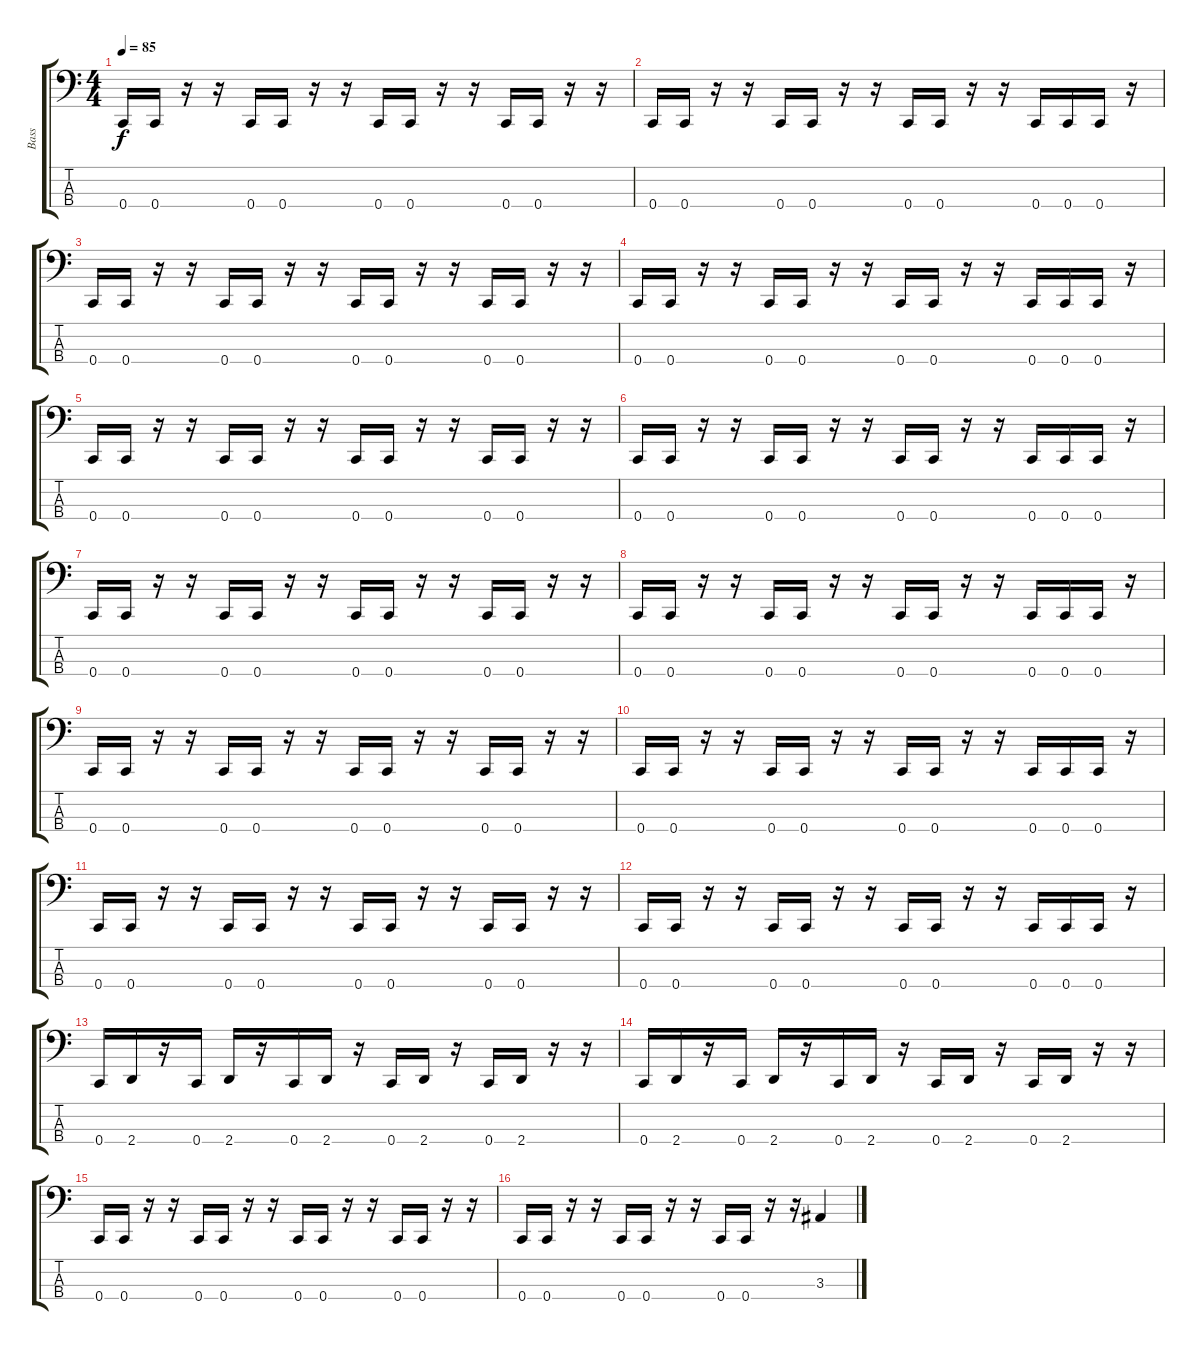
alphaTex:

\track ("Bass" "Bass") {instrument fretlessbass}
\staff {score tabs}
\tuning (G2 C2 G1 C1) {hide}
\ts (4 4)
\tempo 85
\clef f4
\ks c
0.4.16{dy f} 0.4.16 r.16 r.16 0.4.16 0.4.16 r.16 r.16 0.4.16 0.4.16 r.16 r.16 0.4.16 0.4.16 r.16 r.16 |
0.4.16 0.4.16 r.16 r.16 0.4.16 0.4.16 r.16 r.16 0.4.16 0.4.16 r.16 r.16 0.4.16 0.4.16 0.4.16 r.16 |
0.4.16 0.4.16 r.16 r.16 0.4.16 0.4.16 r.16 r.16 0.4.16 0.4.16 r.16 r.16 0.4.16 0.4.16 r.16 r.16 |
0.4.16 0.4.16 r.16 r.16 0.4.16 0.4.16 r.16 r.16 0.4.16 0.4.16 r.16 r.16 0.4.16 0.4.16 0.4.16 r.16 |
0.4.16 0.4.16 r.16 r.16 0.4.16 0.4.16 r.16 r.16 0.4.16 0.4.16 r.16 r.16 0.4.16 0.4.16 r.16 r.16 |
0.4.16 0.4.16 r.16 r.16 0.4.16 0.4.16 r.16 r.16 0.4.16 0.4.16 r.16 r.16 0.4.16 0.4.16 0.4.16 r.16 |
0.4.16 0.4.16 r.16 r.16 0.4.16 0.4.16 r.16 r.16 0.4.16 0.4.16 r.16 r.16 0.4.16 0.4.16 r.16 r.16 |
0.4.16 0.4.16 r.16 r.16 0.4.16 0.4.16 r.16 r.16 0.4.16 0.4.16 r.16 r.16 0.4.16 0.4.16 0.4.16 r.16 |
0.4.16 0.4.16 r.16 r.16 0.4.16 0.4.16 r.16 r.16 0.4.16 0.4.16 r.16 r.16 0.4.16 0.4.16 r.16 r.16 |
0.4.16 0.4.16 r.16 r.16 0.4.16 0.4.16 r.16 r.16 0.4.16 0.4.16 r.16 r.16 0.4.16 0.4.16 0.4.16 r.16 |
0.4.16 0.4.16 r.16 r.16 0.4.16 0.4.16 r.16 r.16 0.4.16 0.4.16 r.16 r.16 0.4.16 0.4.16 r.16 r.16 |
0.4.16 0.4.16 r.16 r.16 0.4.16 0.4.16 r.16 r.16 0.4.16 0.4.16 r.16 r.16 0.4.16 0.4.16 0.4.16 r.16 |
0.4.16 2.4.16 r.16 0.4.16 2.4.16 r.16 0.4.16 2.4.16 r.16 0.4.16 2.4.16 r.16 0.4.16 2.4.16 r.16 r.16 |
0.4.16 2.4.16 r.16 0.4.16 2.4.16 r.16 0.4.16 2.4.16 r.16 0.4.16 2.4.16 r.16 0.4.16 2.4.16 r.16 r.16 |
0.4.16 0.4.16 r.16 r.16 0.4.16 0.4.16 r.16 r.16 0.4.16 0.4.16 r.16 r.16 0.4.16 0.4.16 r.16 r.16 |
0.4.16 0.4.16 r.16 r.16 0.4.16 0.4.16 r.16 r.16 0.4.16 0.4.16 r.16 r.16 3.3.4
